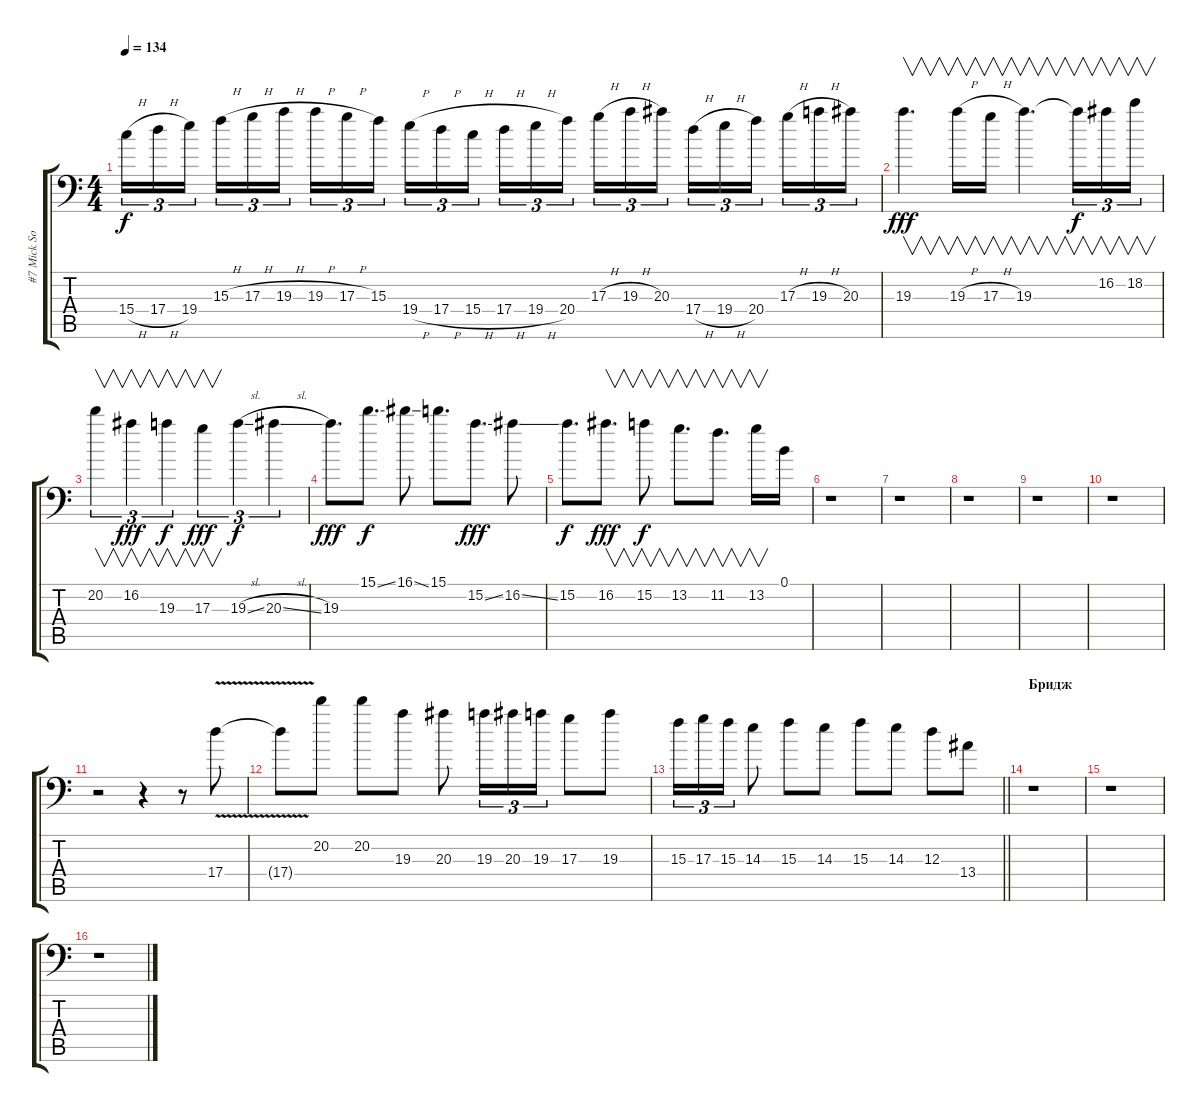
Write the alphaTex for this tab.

\track ("#7 Mick Solo" "#7 Mick So") {instrument distortionguitar}
\staff {score tabs}
\tuning (B3 Gb3 D3 A2 E2 A1) {hide}
\ts (4 4)
\tempo 134
\clef f4
\ks c
15.4{h}.16{tu (3 2) dy f} 17.4{h}.16{tu (3 2)} 19.4.16{tu (3 2) beam splitsecondary} 15.3{h}.16{tu (3 2)} 17.3{h}.16{tu (3 2)} 19.3{h}.16{tu (3 2)} 19.3{h}.16{tu (3 2)} 17.3{h}.16{tu (3 2)} 15.3.16{tu (3 2) beam splitsecondary} 19.4{h}.16{tu (3 2)} 17.4{h}.16{tu (3 2)} 15.4{h}.16{tu (3 2)} 17.4{h}.16{tu (3 2)} 19.4{h}.16{tu (3 2)} 20.4.16{tu (3 2) beam splitsecondary} 17.3{h}.16{tu (3 2)} 19.3{h}.16{tu (3 2)} 20.3.16{tu (3 2)} 17.4{h}.16{tu (3 2)} 19.4{h}.16{tu (3 2)} 20.4.16{tu (3 2) beam splitsecondary} 17.3{h}.16{tu (3 2)} 19.3{h}.16{tu (3 2)} 20.3.16{tu (3 2)} |
19.3.4{v d dy fff} 19.3{h}.16{v} 17.3{h}.16{v} 19.3.4{v d} 19.3{t}.16{v tu (3 2) dy f} 16.2.16{v tu (3 2)} 18.2.16{v tu (3 2)} |
20.2.4{v tu (3 2)} 16.2.4{v tu (3 2) dy fff} 19.3.4{v tu (3 2) dy f} 17.3.4{v tu (3 2) dy fff} 19.3{sl}.4{tu (3 2) dy f} 20.3{sl}.4{tu (3 2)} |
19.3.8{d dy fff} 15.1{ss}.8{d dy f} 16.1{ss}.8 15.1.8{d} 15.2{ss}.8{d dy fff} 16.2{ss}.8 |
15.2.8{d dy f} 16.2.8{v d dy fff volume 12} 15.2.8{v dy f} 13.2.8{v d} 11.2.8{v d} 13.2.16{v} 0.1.16 |
r.1{volume 16} |
r.1 |
r.1 |
r.1 |
r.1 |
r.2 r.4 r.8 17.4{v}.8 |
17.4{t}.8 20.2.8 20.2.8 19.3.8 20.3.8 19.3.16{tu (3 2)} 20.3.16{tu (3 2)} 19.3.16{tu (3 2)} 17.3.8 19.3.8 |
\barLineRight lightlight
15.3.16{tu (3 2)} 17.3.16{tu (3 2)} 15.3.16{tu (3 2)} 14.3.8 15.3.8 14.3.8 15.3.8 14.3.8 12.3.8 13.4.8 |
\section ("" "Бридж")
r.1 |
r.1 |
r.1
